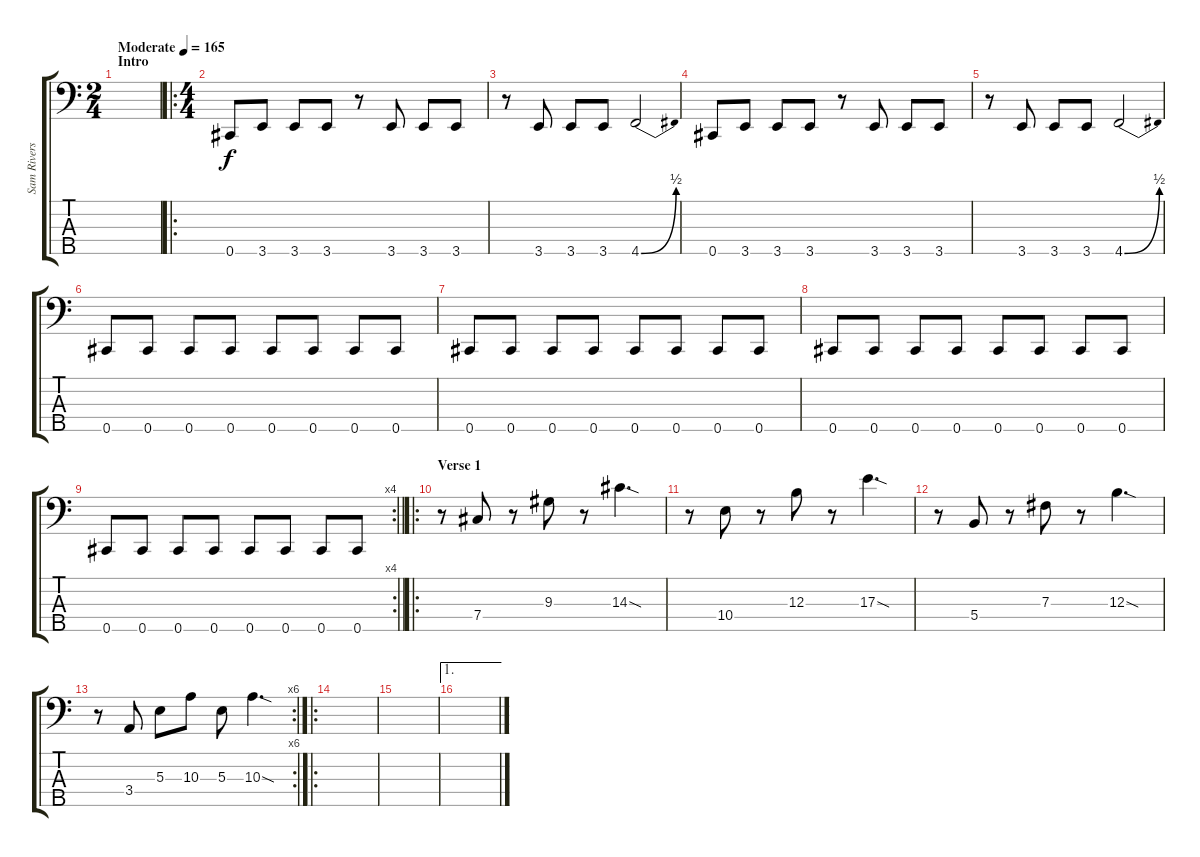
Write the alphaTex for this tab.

\track ("Sam Rivers" "Sam Rivers") {instrument electricbasspick}
\staff {score tabs}
\tuning (A2 E2 B1 Gb1 Db1) {hide}
\ts (2 4)
\section ("" "Intro")
\tempo (165 "Moderate")
\clef f4
\ks c
|
\ro
\ts (4 4)
0.5.8 3.5.8 3.5.8 3.5.8 r.8 3.5.8 3.5.8 3.5.8 |
r.8 3.5.8 3.5.8 3.5.8 4.5{be (bend 0 0 60 2)}.2 |
0.5.8 3.5.8 3.5.8 3.5.8 r.8 3.5.8 3.5.8 3.5.8 |
r.8 3.5.8 3.5.8 3.5.8 4.5{be (bend 0 0 60 2)}.2 |
0.5.8 0.5.8 0.5.8 0.5.8 0.5.8 0.5.8 0.5.8 0.5.8 |
0.5.8 0.5.8 0.5.8 0.5.8 0.5.8 0.5.8 0.5.8 0.5.8 |
0.5.8 0.5.8 0.5.8 0.5.8 0.5.8 0.5.8 0.5.8 0.5.8 |
\rc 4
\barLineRight lightlight
0.5.8 0.5.8 0.5.8 0.5.8 0.5.8 0.5.8 0.5.8 0.5.8 |
\ro
\section ("" "Verse 1")
r.8 7.4.8 r.8 9.3.8 r.8 14.3{sod}.4{d} |
r.8 10.4.8 r.8 12.3.8 r.8 17.3{sod}.4{d} |
r.8 5.4.8 r.8 7.3.8 r.8 12.3{sod}.4{d} |
\rc 6
r.8 3.4.8 5.3.8 10.3.8 5.3.8 10.3{sod}.4{d} |
\ro
|
|
\ae 1
